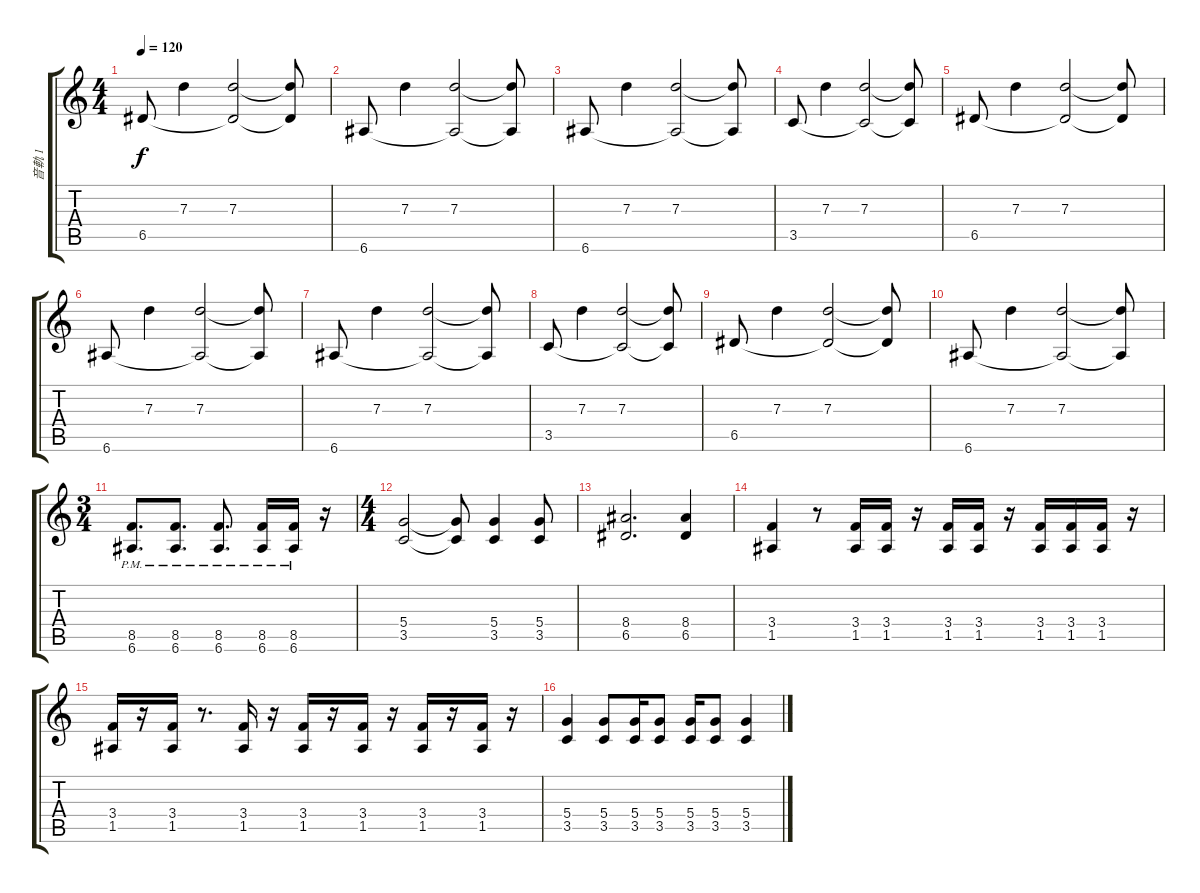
\track ("音軌 1" "音軌 1") {instrument overdrivenguitar}
\staff {score tabs}
\tuning (E4 B3 G3 D3 A2 E2) {hide}
\ts (4 4)
\tempo 120
\clef g2
\ks c
6.5.8{dy f} 7.3.4 (7.3 6.5{t}).2 (7.3{t} 6.5{t}).8 |
6.6.8 7.3.4 (7.3 6.6{t}).2 (7.3{t} 6.6{t}).8 |
6.6.8 7.3.4 (7.3 6.6{t}).2 (7.3{t} 6.6{t}).8 |
3.5.8 7.3.4 (7.3 3.5{t}).2 (7.3{t} 3.5{t}).8 |
6.5.8 7.3.4 (7.3 6.5{t}).2 (7.3{t} 6.5{t}).8 |
6.6.8 7.3.4 (7.3 6.6{t}).2 (7.3{t} 6.6{t}).8 |
6.6.8 7.3.4 (7.3 6.6{t}).2 (7.3{t} 6.6{t}).8 |
3.5.8 7.3.4 (7.3 3.5{t}).2 (7.3{t} 3.5{t}).8 |
6.5.8 7.3.4 (7.3 6.5{t}).2 (7.3{t} 6.5{t}).8 |
6.6.8 7.3.4 (7.3 6.6{t}).2 (7.3{t} 6.6{t}).8 |
\ts (3 4)
(8.5{pm} 6.6{pm}).8{d instrument overdrivenguitar} (8.5{pm} 6.6{pm}).8{d} (8.5{pm} 6.6{pm}).8{d} (8.5{pm} 6.6{pm}).16 (8.5{pm} 6.6{pm}).16 r.16 |
\ts (4 4)
(5.4 3.5).2 (5.4{t} 3.5{t}).8 (5.4 3.5).4 (5.4 3.5).8 |
(8.4 6.5).2{d} (8.4 6.5).4 |
(3.4 1.5).4 r.8 (3.4 1.5).16 (3.4 1.5).16 r.16 (3.4 1.5).16 (3.4 1.5).16 r.16 (3.4 1.5).16 (3.4 1.5).16 (3.4 1.5).16 r.16 |
(3.4 1.5).16 r.16 (3.4 1.5).16 r.8{d} (3.4 1.5).16 r.16 (3.4 1.5).16 r.16 (3.4 1.5).16 r.16 (3.4 1.5).16 r.16 (3.4 1.5).16 r.16 |
(5.4 3.5).4 (5.4 3.5).8 (5.4 3.5).16 (5.4 3.5).8 (5.4 3.5).16 (5.4 3.5).8 (5.4 3.5).4
